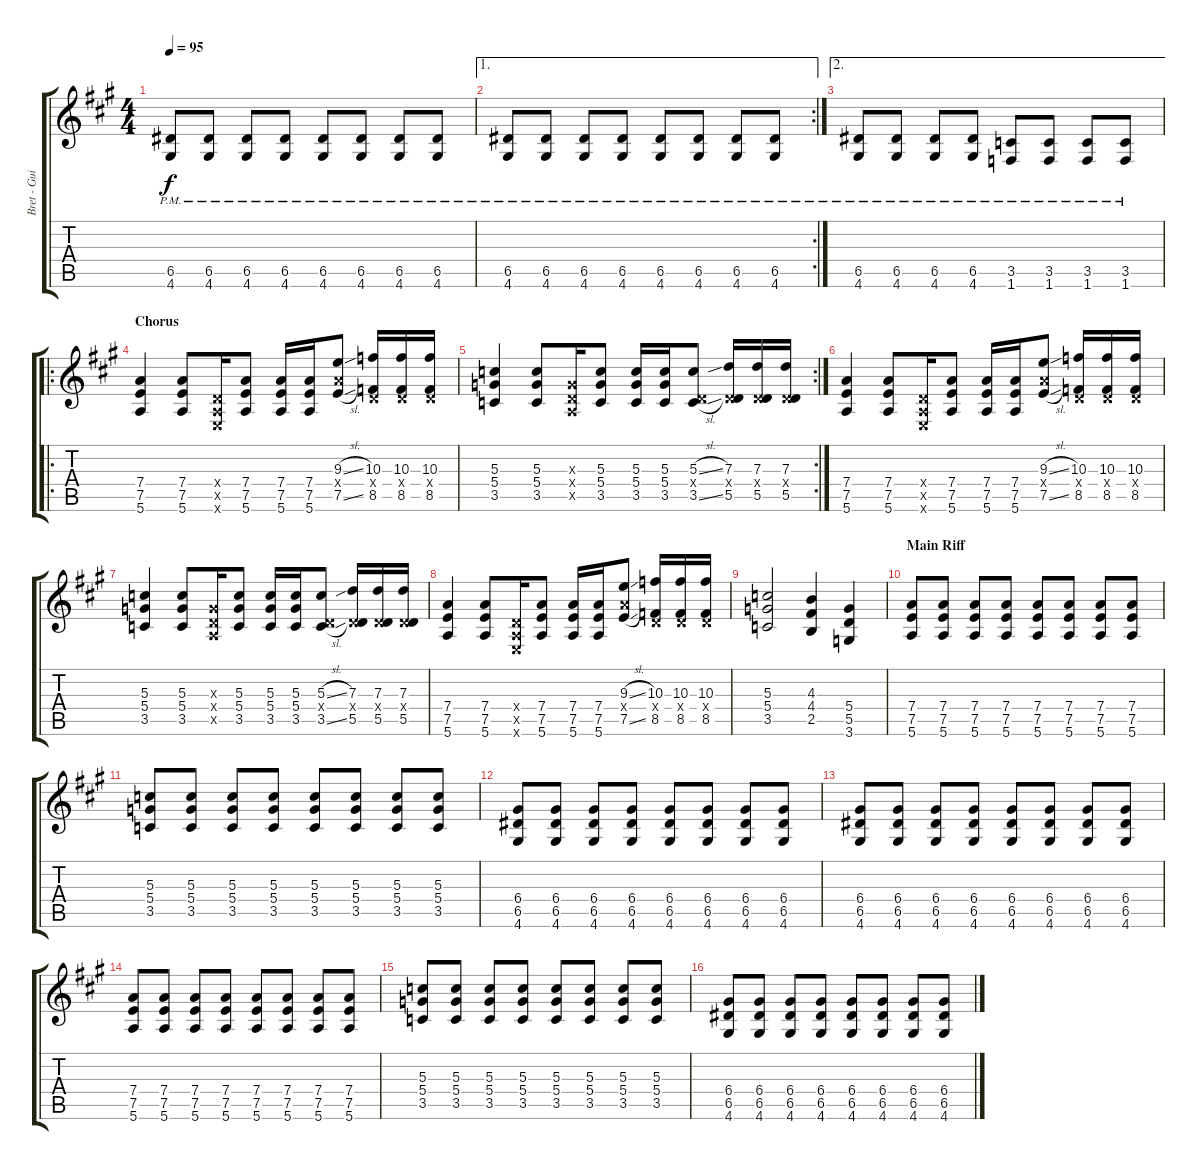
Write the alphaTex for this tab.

\track ("Bret - Guitat 2" "Bret - Gui") {instrument distortionguitar}
\staff {score tabs}
\tuning (E4 B3 G3 D3 A2 E2) {hide}
\ts (4 4)
\tempo 95
\clef g2
\ks a
(6.5{pm} 4.6{pm}).8{dy f} (6.5{pm} 4.6{pm}).8 (6.5{pm} 4.6{pm}).8 (6.5{pm} 4.6{pm}).8 (6.5{pm} 4.6{pm}).8 (6.5{pm} 4.6{pm}).8 (6.5{pm} 4.6{pm}).8 (6.5{pm} 4.6{pm}).8 |
\ae 1
\rc 2
(6.5{pm} 4.6{pm}).8 (6.5{pm} 4.6{pm}).8 (6.5{pm} 4.6{pm}).8 (6.5{pm} 4.6{pm}).8 (6.5{pm} 4.6{pm}).8 (6.5{pm} 4.6{pm}).8 (6.5{pm} 4.6{pm}).8 (6.5{pm} 4.6{pm}).8 |
\ae 2
(6.5{pm} 4.6{pm}).8 (6.5{pm} 4.6{pm}).8 (6.5{pm} 4.6{pm}).8 (6.5{pm} 4.6{pm}).8 (3.5{pm} 1.6{pm}).8 (3.5{pm} 1.6{pm}).8 (3.5{pm} 1.6{pm}).8 (3.5{pm} 1.6{pm}).8 |
\ro
\section ("" "Chorus")
(7.4 7.5 5.6).4{balance 0} (7.4 7.5 5.6).8 (0.4{x} 0.5{x} 0.6{x}).16 (7.4 7.5 5.6).8 (7.4 7.5 5.6).16 (7.4 7.5 5.6).16 (9.3{sl} 7.4{x} 7.5{sl}).8 (10.3 0.4{x} 8.5).16 (10.3 0.4{x} 8.5).16 (10.3 0.4{x} 8.5).16 |
\rc 2
(5.3 5.4 3.5).4 (5.3 5.4 3.5).8 (0.3{x} 0.4{x} 0.5{x}).16 (5.3 5.4 3.5).8 (5.3 5.4 3.5).16 (5.3 5.4 3.5).16 (5.3{sl} 0.4{x} 3.5{sl}).8 (7.3 0.4{x} 5.5).16 (7.3 0.4{x} 5.5).16 (7.3 0.4{x} 5.5).16 |
(7.4 7.5 5.6).4 (7.4 7.5 5.6).8 (0.4{x} 0.5{x} 0.6{x}).16 (7.4 7.5 5.6).8 (7.4 7.5 5.6).16 (7.4 7.5 5.6).16 (9.3{sl} 7.4{x} 7.5{sl}).8 (10.3 0.4{x} 8.5).16 (10.3 0.4{x} 8.5).16 (10.3 0.4{x} 8.5).16 |
(5.3 5.4 3.5).4 (5.3 5.4 3.5).8 (0.3{x} 0.4{x} 0.5{x}).16 (5.3 5.4 3.5).8 (5.3 5.4 3.5).16 (5.3 5.4 3.5).16 (5.3{sl} 0.4{x} 3.5{sl}).8 (7.3 0.4{x} 5.5).16 (7.3 0.4{x} 5.5).16 (7.3 0.4{x} 5.5).16 |
(7.4 7.5 5.6).4 (7.4 7.5 5.6).8 (0.4{x} 0.5{x} 0.6{x}).16 (7.4 7.5 5.6).8 (7.4 7.5 5.6).16 (7.4 7.5 5.6).16 (9.3{sl} 7.4{x} 7.5{sl}).8 (10.3 0.4{x} 8.5).16 (10.3 0.4{x} 8.5).16 (10.3 0.4{x} 8.5).16 |
(5.3 5.4 3.5).2 (4.3 4.4 2.5).4 (5.4 5.5 3.6).4 |
\section ("" "Main Riff")
(7.4 7.5 5.6).8{balance 8} (7.4 7.5 5.6).8 (7.4 7.5 5.6).8 (7.4 7.5 5.6).8 (7.4 7.5 5.6).8 (7.4 7.5 5.6).8 (7.4 7.5 5.6).8 (7.4 7.5 5.6).8 |
(5.3 5.4 3.5).8 (5.3 5.4 3.5).8 (5.3 5.4 3.5).8 (5.3 5.4 3.5).8 (5.3 5.4 3.5).8 (5.3 5.4 3.5).8 (5.3 5.4 3.5).8 (5.3 5.4 3.5).8 |
(6.4 6.5 4.6).8 (6.4 6.5 4.6).8 (6.4 6.5 4.6).8 (6.4 6.5 4.6).8 (6.4 6.5 4.6).8 (6.4 6.5 4.6).8 (6.4 6.5 4.6).8 (6.4 6.5 4.6).8 |
(6.4 6.5 4.6).8 (6.4 6.5 4.6).8 (6.4 6.5 4.6).8 (6.4 6.5 4.6).8 (6.4 6.5 4.6).8 (6.4 6.5 4.6).8 (6.4 6.5 4.6).8 (6.4 6.5 4.6).8 |
(7.4 7.5 5.6).8 (7.4 7.5 5.6).8 (7.4 7.5 5.6).8 (7.4 7.5 5.6).8 (7.4 7.5 5.6).8 (7.4 7.5 5.6).8 (7.4 7.5 5.6).8 (7.4 7.5 5.6).8 |
(5.3 5.4 3.5).8 (5.3 5.4 3.5).8 (5.3 5.4 3.5).8 (5.3 5.4 3.5).8 (5.3 5.4 3.5).8 (5.3 5.4 3.5).8 (5.3 5.4 3.5).8 (5.3 5.4 3.5).8 |
(6.4 6.5 4.6).8 (6.4 6.5 4.6).8 (6.4 6.5 4.6).8 (6.4 6.5 4.6).8 (6.4 6.5 4.6).8 (6.4 6.5 4.6).8 (6.4 6.5 4.6).8 (6.4 6.5 4.6).8
